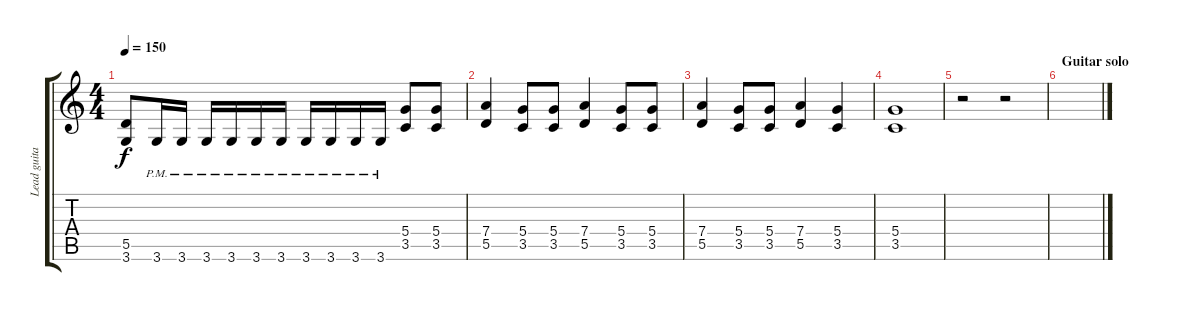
\track ("Lead guitar" "Lead guita") {instrument overdrivenguitar}
\staff {score tabs}
\tuning (E4 B3 G3 D3 A2 E2) {hide}
\ts (4 4)
\tempo 150
\clef g2
\ks c
(5.5 3.6).8{dy f} 3.6{pm}.16 3.6{pm}.16 3.6{pm}.16 3.6{pm}.16 3.6{pm}.16 3.6{pm}.16 3.6{pm}.16 3.6{pm}.16 3.6{pm}.16 3.6{pm}.16 (5.4 3.5).8 (5.4 3.5).8 |
(7.4 5.5).4 (5.4 3.5).8 (5.4 3.5).8 (7.4 5.5).4 (5.4 3.5).8 (5.4 3.5).8 |
(7.4 5.5).4 (5.4 3.5).8 (5.4 3.5).8 (7.4 5.5).4 (5.4 3.5).4 |
(5.4 3.5).1 |
r.2 r.2 |
\section ("" "Guitar solo")
